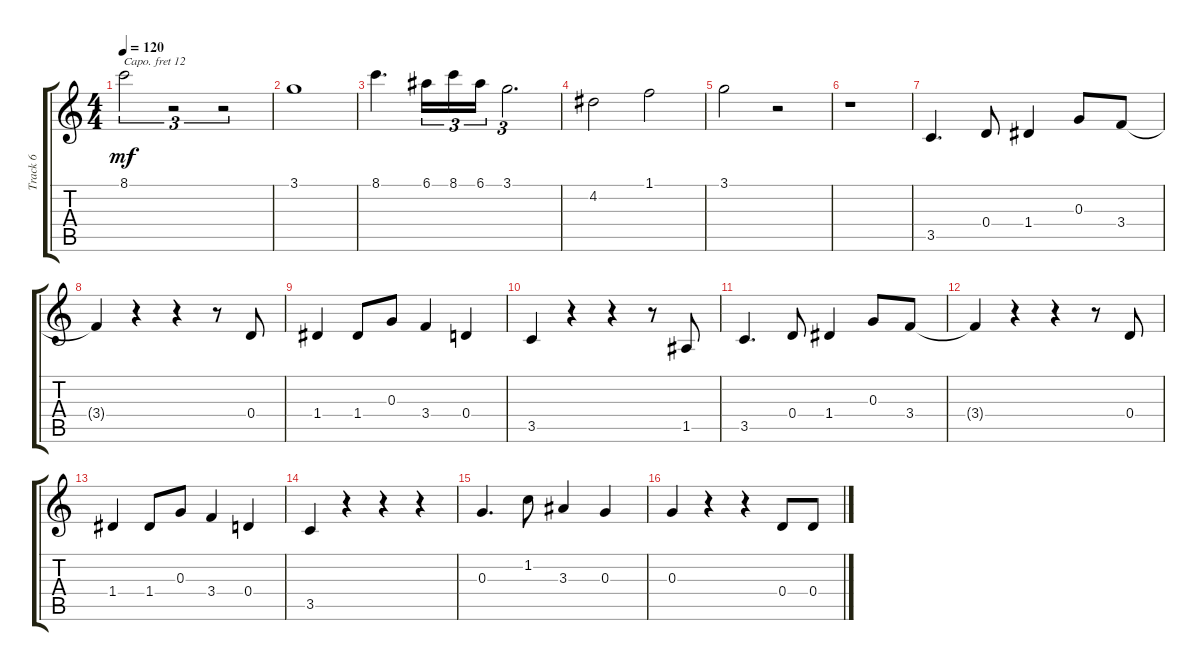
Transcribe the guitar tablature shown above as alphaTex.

\track ("Track 6" "Track 6") {instrument panflute}
\staff {score tabs}
\capo 12
\tuning (E4 B3 G3 D3 A2 E2) {hide}
\ts (4 4)
\tempo 120
\clef g2
\ks c
8.1.2{tu (3 2) dy mf} r.2{tu (3 2)} r.2{tu (3 2)} |
3.1.1 |
8.1.4{d} 6.1.16{tu (3 2)} 8.1.16{tu (3 2)} 6.1.16{tu (3 2)} 3.1.2{d tu (3 2)} |
4.2.2 1.1.2 |
3.1.2 r.2 |
r.1 |
3.5.4{d} 0.4.8 1.4.4 0.3.8 3.4.8 |
3.4{t}.4 r.4 r.4 r.8 0.4.8 |
1.4.4 1.4.8 0.3.8 3.4.4 0.4.4 |
3.5.4 r.4 r.4 r.8 1.5.8 |
3.5.4{d} 0.4.8 1.4.4 0.3.8 3.4.8 |
3.4{t}.4 r.4 r.4 r.8 0.4.8 |
1.4.4 1.4.8 0.3.8 3.4.4 0.4.4 |
3.5.4 r.4 r.4 r.4 |
0.3.4{d} 1.2.8 3.3.4 0.3.4 |
0.3.4 r.4 r.4 0.4.8 0.4.8
